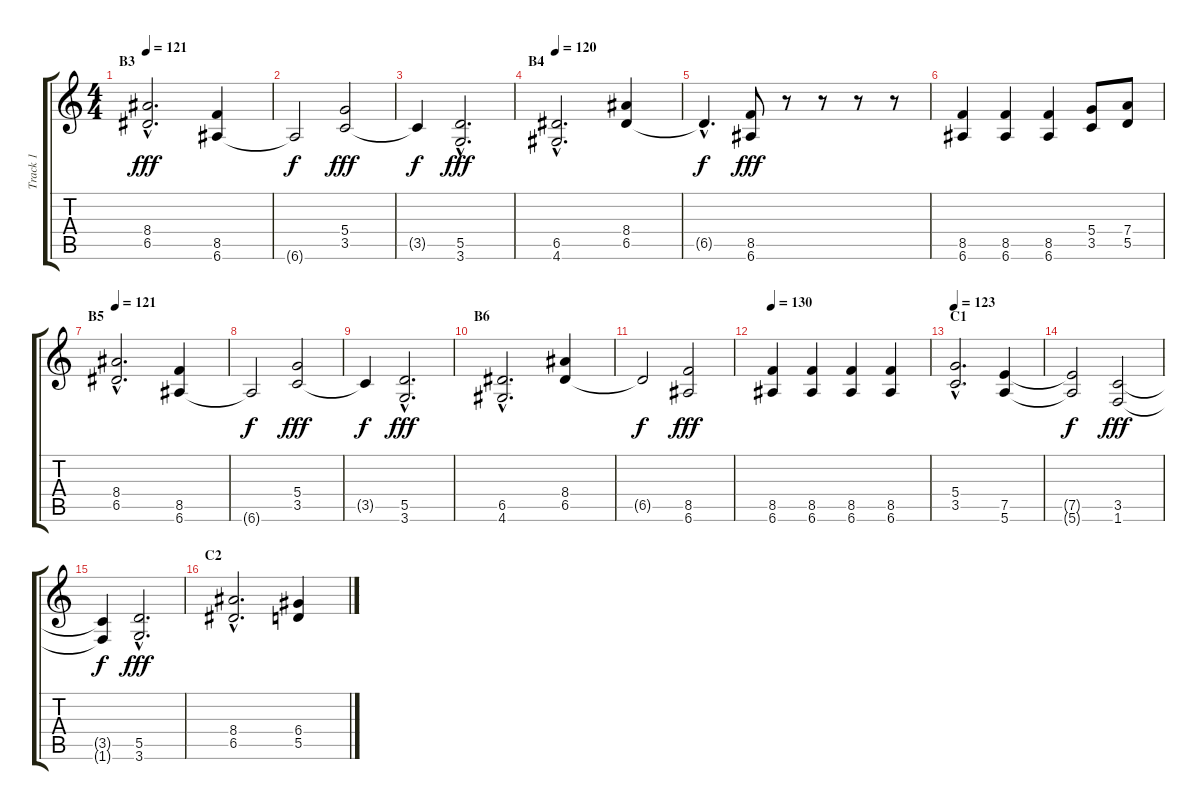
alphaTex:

\track ("Track 1" "Track 1") {instrument distortionguitar}
\staff {score tabs}
\tuning (E4 B3 G3 D3 A2 E2) {hide}
\ts (4 4)
\section ("" "B3")
\tempo 121
\clef g2
\ks c
(8.4{hac} 6.5{hac}).2{d dy fff} (8.5 6.6).4 |
6.6{t}.2{dy f} (5.4 3.5).2{dy fff} |
3.5{t}.4{dy f} (5.5{hac} 3.6{hac}).2{d dy fff} |
\section ("" "B4")
\tempo 120
(6.5{hac} 4.6{hac}).2{d} (8.4 6.5).4 |
6.5{hac t}.4{d dy f} (8.5 6.6).8{dy fff} r.8 r.8 r.8 r.8 |
(8.5 6.6).4 (8.5 6.6).4 (8.5 6.6).4 (5.4 3.5).8 (7.4 5.5).8 |
\section ("" "B5")
\tempo 121
(8.4{hac} 6.5{hac}).2{d} (8.5 6.6).4 |
6.6{t}.2{dy f} (5.4 3.5).2{dy fff} |
3.5{t}.4{dy f} (5.5{hac} 3.6{hac}).2{d dy fff} |
\section ("" "B6")
(6.5{hac} 4.6{hac}).2{d} (8.4 6.5).4 |
6.5{t}.2{dy f} (8.5 6.6).2{dy fff} |
\tempo 130
(8.5 6.6).4 (8.5 6.6).4 (8.5 6.6).4 (8.5 6.6).4 |
\section ("" "C1")
\tempo 123
(5.4{hac} 3.5{hac}).2{d} (7.5 5.6).4 |
(7.5{t} 5.6{t}).2{dy f} (3.5 1.6).2{dy fff} |
(3.5{t} 1.6{t}).4{dy f} (5.5{hac} 3.6{hac}).2{d dy fff} |
\section ("" "C2")
(8.4{hac} 6.5{hac}).2{d} (6.4 5.5).4
